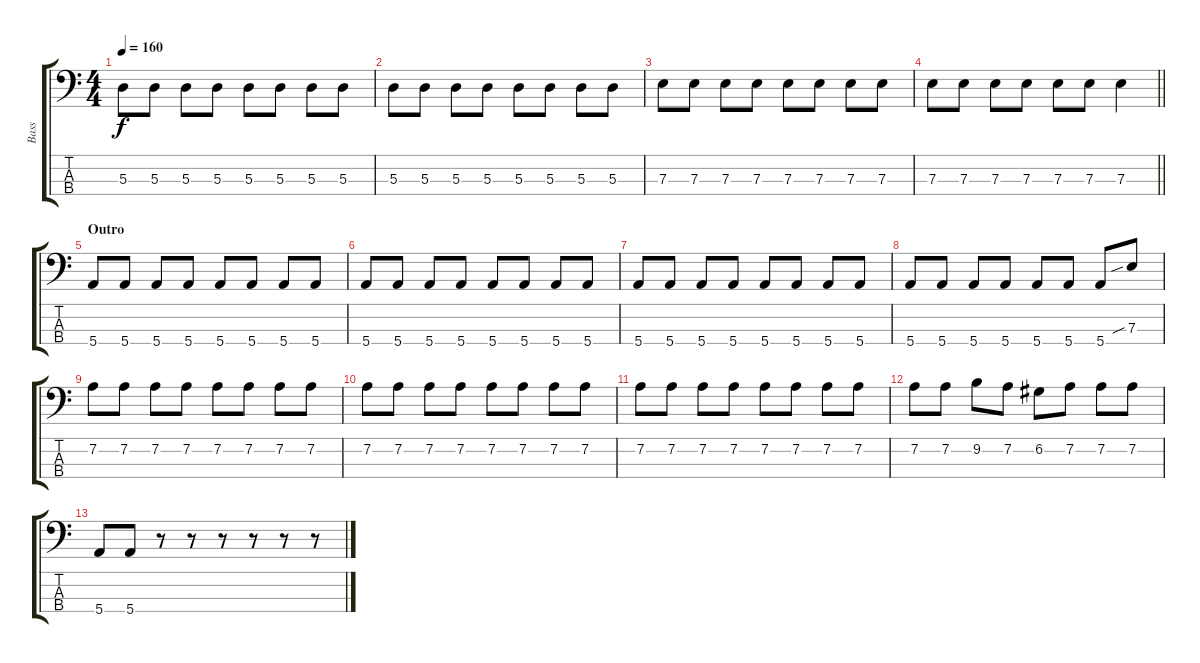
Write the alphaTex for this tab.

\track ("Bass" "Bass") {instrument electricbassfinger}
\staff {score tabs}
\tuning (G2 D2 A1 E1) {hide}
\ts (4 4)
\tempo 160
\clef f4
\ks c
5.3.8{dy f} 5.3.8 5.3.8 5.3.8 5.3.8 5.3.8 5.3.8 5.3.8 |
5.3.8 5.3.8 5.3.8 5.3.8 5.3.8 5.3.8 5.3.8 5.3.8 |
7.3.8 7.3.8 7.3.8 7.3.8 7.3.8 7.3.8 7.3.8 7.3.8 |
\barLineRight lightlight
7.3.8 7.3.8 7.3.8 7.3.8 7.3.8 7.3.8 7.3.4 |
\section ("" "Outro")
5.4.8 5.4.8 5.4.8 5.4.8 5.4.8 5.4.8 5.4.8 5.4.8 |
5.4.8 5.4.8 5.4.8 5.4.8 5.4.8 5.4.8 5.4.8 5.4.8 |
5.4.8 5.4.8 5.4.8 5.4.8 5.4.8 5.4.8 5.4.8 5.4.8 |
5.4.8 5.4.8 5.4.8 5.4.8 5.4.8 5.4.8 5.4.8 7.3{sib}.8 |
7.2.8 7.2.8 7.2.8 7.2.8 7.2.8 7.2.8 7.2.8 7.2.8 |
7.2.8 7.2.8 7.2.8 7.2.8 7.2.8 7.2.8 7.2.8 7.2.8 |
7.2.8 7.2.8 7.2.8 7.2.8 7.2.8 7.2.8 7.2.8 7.2.8 |
7.2.8 7.2.8 9.2.8 7.2.8 6.2.8 7.2.8 7.2.8 7.2.8 |
5.4.8 5.4.8 r.8 r.8 r.8 r.8 r.8 r.8
